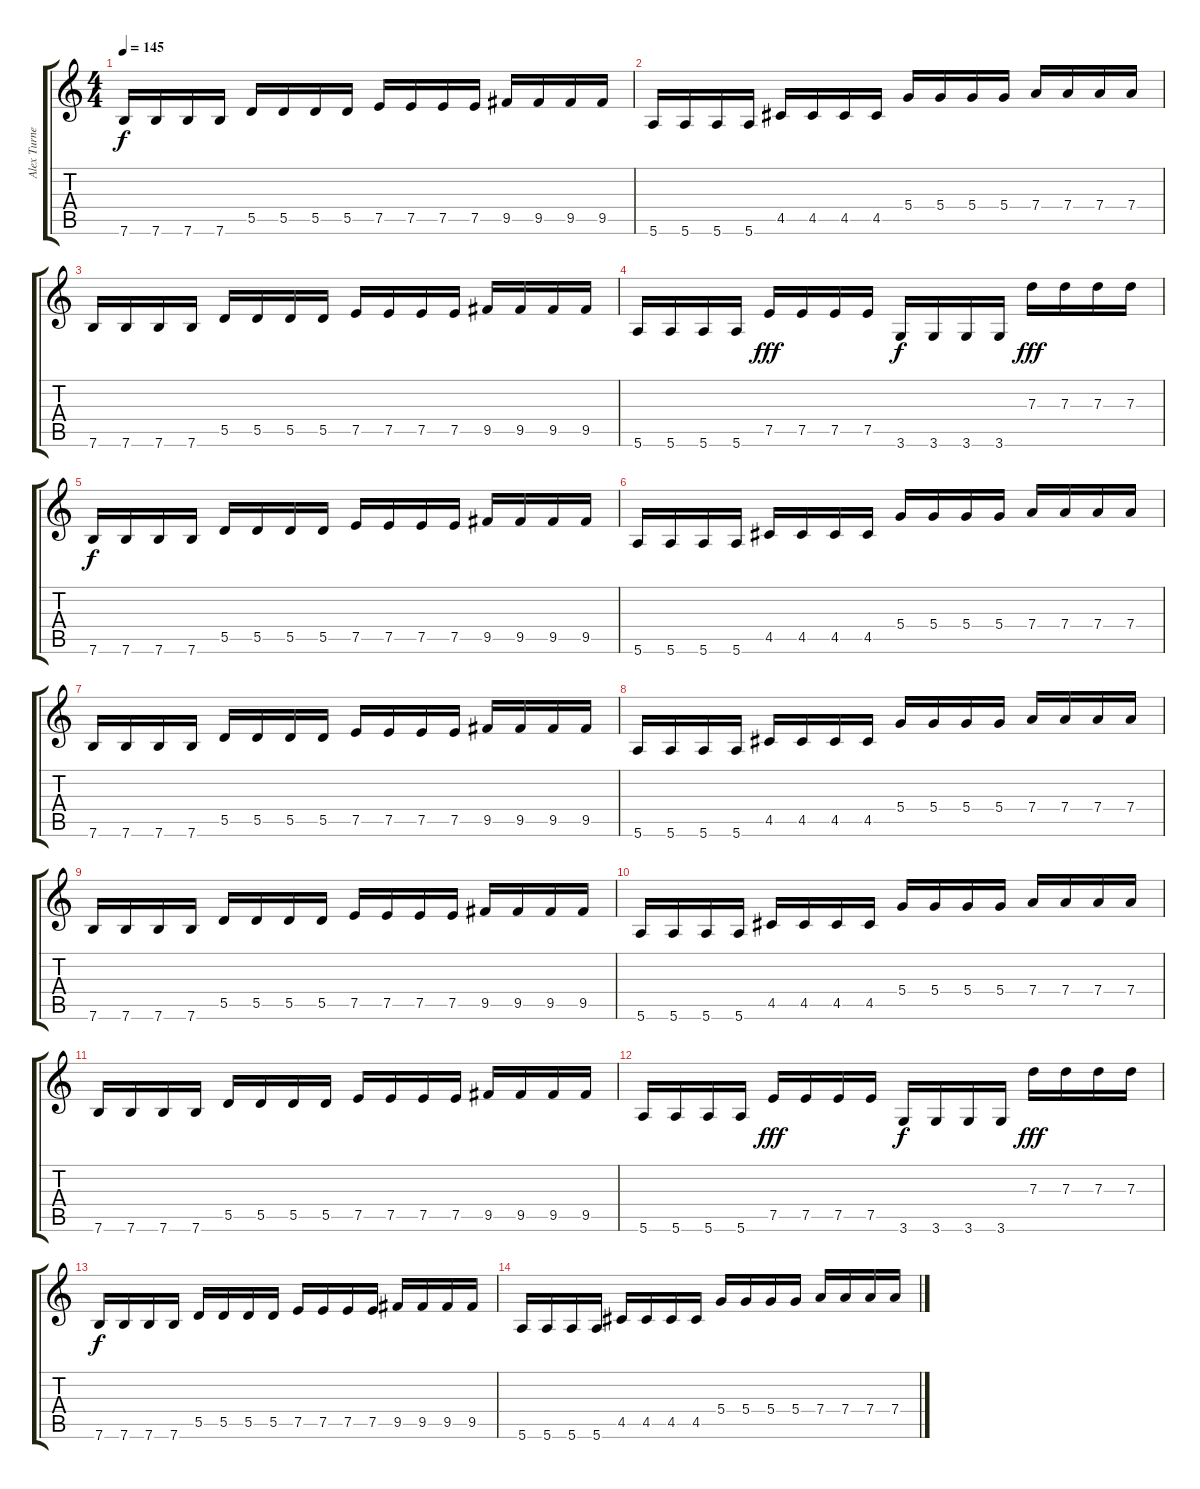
\track ("Alex Turner" "Alex Turne") {instrument overdrivenguitar}
\staff {score tabs}
\tuning (E4 B3 G3 D3 A2 E2) {hide}
\ts (4 4)
\tempo 145
\clef g2
\ks c
7.6.16{dy f} 7.6.16 7.6.16 7.6.16 5.5.16 5.5.16 5.5.16 5.5.16 7.5.16 7.5.16 7.5.16 7.5.16 9.5.16 9.5.16 9.5.16 9.5.16 |
5.6.16 5.6.16 5.6.16 5.6.16 4.5.16 4.5.16 4.5.16 4.5.16 5.4.16 5.4.16 5.4.16 5.4.16 7.4.16 7.4.16 7.4.16 7.4.16 |
7.6.16 7.6.16 7.6.16 7.6.16 5.5.16 5.5.16 5.5.16 5.5.16 7.5.16 7.5.16 7.5.16 7.5.16 9.5.16 9.5.16 9.5.16 9.5.16 |
5.6.16 5.6.16 5.6.16 5.6.16 7.5.16{dy fff} 7.5.16 7.5.16 7.5.16 3.6.16{dy f} 3.6.16 3.6.16 3.6.16 7.3.16{dy fff} 7.3.16 7.3.16 7.3.16 |
7.6.16{dy f} 7.6.16 7.6.16 7.6.16 5.5.16 5.5.16 5.5.16 5.5.16 7.5.16 7.5.16 7.5.16 7.5.16 9.5.16 9.5.16 9.5.16 9.5.16 |
5.6.16 5.6.16 5.6.16 5.6.16 4.5.16 4.5.16 4.5.16 4.5.16 5.4.16 5.4.16 5.4.16 5.4.16 7.4.16 7.4.16 7.4.16 7.4.16 |
7.6.16 7.6.16 7.6.16 7.6.16 5.5.16 5.5.16 5.5.16 5.5.16 7.5.16 7.5.16 7.5.16 7.5.16 9.5.16 9.5.16 9.5.16 9.5.16 |
5.6.16 5.6.16 5.6.16 5.6.16 4.5.16 4.5.16 4.5.16 4.5.16 5.4.16 5.4.16 5.4.16 5.4.16 7.4.16 7.4.16 7.4.16 7.4.16 |
7.6.16 7.6.16 7.6.16 7.6.16 5.5.16 5.5.16 5.5.16 5.5.16 7.5.16 7.5.16 7.5.16 7.5.16 9.5.16 9.5.16 9.5.16 9.5.16 |
5.6.16 5.6.16 5.6.16 5.6.16 4.5.16 4.5.16 4.5.16 4.5.16 5.4.16 5.4.16 5.4.16 5.4.16 7.4.16 7.4.16 7.4.16 7.4.16 |
7.6.16 7.6.16 7.6.16 7.6.16 5.5.16 5.5.16 5.5.16 5.5.16 7.5.16 7.5.16 7.5.16 7.5.16 9.5.16 9.5.16 9.5.16 9.5.16 |
5.6.16 5.6.16 5.6.16 5.6.16 7.5.16{dy fff} 7.5.16 7.5.16 7.5.16 3.6.16{dy f} 3.6.16 3.6.16 3.6.16 7.3.16{dy fff} 7.3.16 7.3.16 7.3.16 |
7.6.16{dy f} 7.6.16 7.6.16 7.6.16 5.5.16 5.5.16 5.5.16 5.5.16 7.5.16 7.5.16 7.5.16 7.5.16 9.5.16 9.5.16 9.5.16 9.5.16 |
5.6.16 5.6.16 5.6.16 5.6.16 4.5.16 4.5.16 4.5.16 4.5.16 5.4.16 5.4.16 5.4.16 5.4.16 7.4.16 7.4.16 7.4.16 7.4.16
